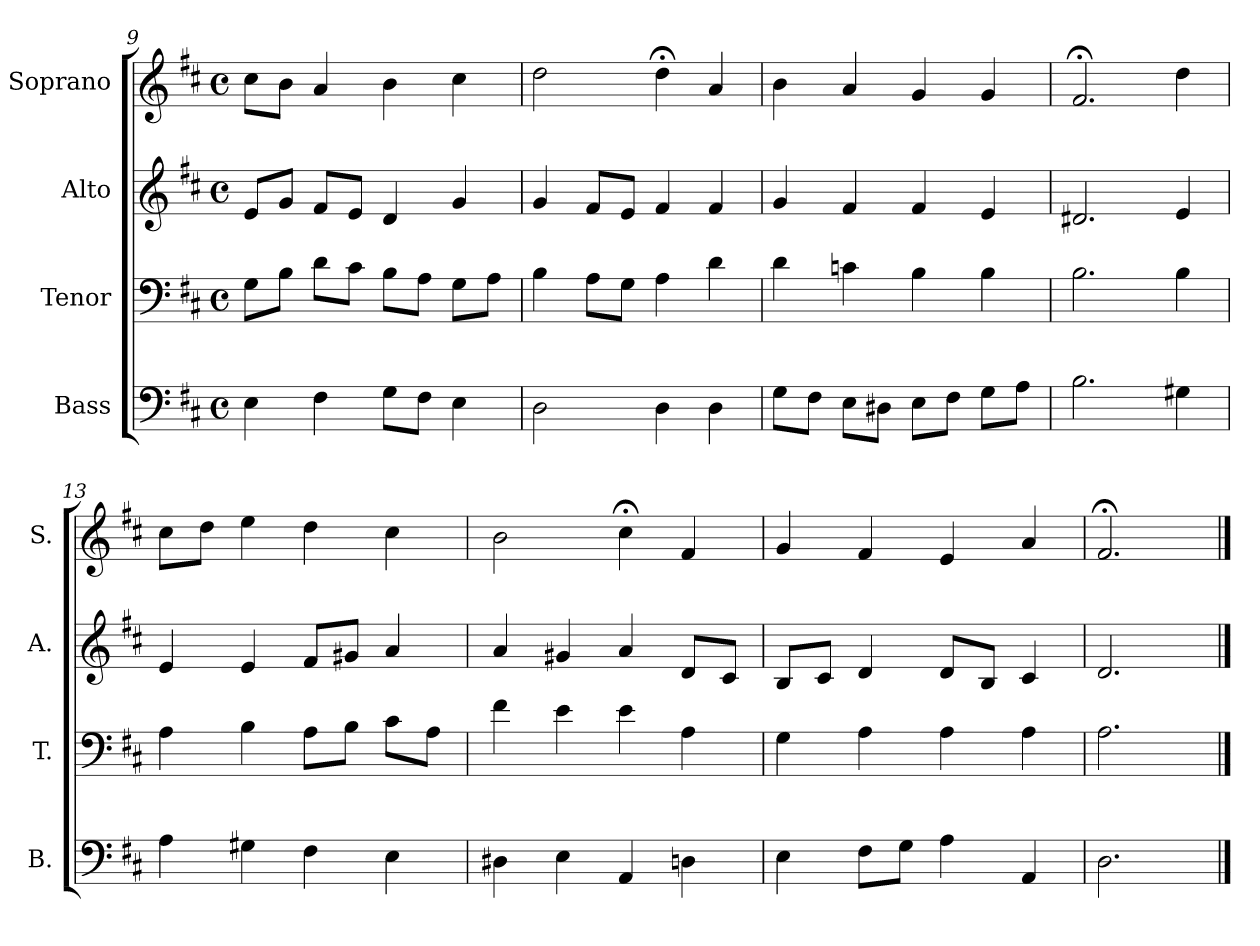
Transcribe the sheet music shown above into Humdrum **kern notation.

**kern	**kern	**kern	**kern
*part4	*part3	*part2	*part1
*staff4	*staff3	*staff2	*staff1
*I"Bass	*I"Tenor	*I"Alto	*I"Soprano
*I'B.	*I'T.	*I'A.	*I'S.
!!LO:LB:g=z
*clefF4	*clefF4	*clefG2	*clefG2
*k[f#c#]	*k[f#c#]	*k[f#c#]	*k[f#c#]
*D:	*D:	*D:	*D:
*M4/4	*M4/4	*M4/4	*M4/4
*met(c)	*met(c)	*met(c)	*met(c)
=9	=9	=9	=9
4E\	8G\L	8e/L	8cc#\L
.	8B\J	8g/J	8b\J
4F#\	8d\L	8f#/L	4a/
.	8c#\J	8e/J	.
8G\L	8B\L	4d/	4b\
8F#\J	8A\J	.	.
4E\	8G\L	4g/	4cc#\
.	8A\J	.	.
=10	=10	=10	=10
2D\	4B\	4g/	2dd\
.	8A\L	8f#/L	.
.	8G\J	8e/J	.
4D\	4A\	4f#/	4dd;<\
4D\	4d\	4f#/	4a/
=11	=11	=11	=11
8G\L	4d\	4g/	4b\
8F#\J	.	.	.
8E\L	4cn\	4f#/	4a/
8D#X\J	.	.	.
8E\L	4B\	4f#/	4g/
8F#\J	.	.	.
8G\L	4B\	4e/	4g/
8A\J	.	.	.
=12	=12	=12	=12
2.B\	2.B\	2.d#X/	2.f#;</
4G#X\	4B\	4e/	4dd\
!!LO:PB:g=z
=13	=13	=13	=13
4A\	4A\	4e/	8cc#\L
.	.	.	8dd\J
4G#X\	4B\	4e/	4ee\
4F#\	8A\L	8f#/L	4dd\
.	8B\J	8g#X/J	.
4E\	8c#\L	4a/	4cc#\
.	8A\J	.	.
=14	=14	=14	=14
4D#X\	4f#\	4a/	2b\
4E\	4e\	4g#X/	.
4AA/	4e\	4a/	4cc#;<\
4Dn\	4A\	8d/L	4f#/
.	.	8c#/J	.
=15	=15	=15	=15
4E\	4G\	8B/L	4g/
.	.	8c#/J	.
8F#\L	4A\	4d/	4f#/
8G\J	.	.	.
4A\	4A\	8d/L	4e/
.	.	8B/J	.
4AA/	4A\	4c#/	4a/
=16	=16	=16	=16
2.D\	2.A\	2.d/	2.f#;</
==	==	==	==
*-	*-	*-	*-
